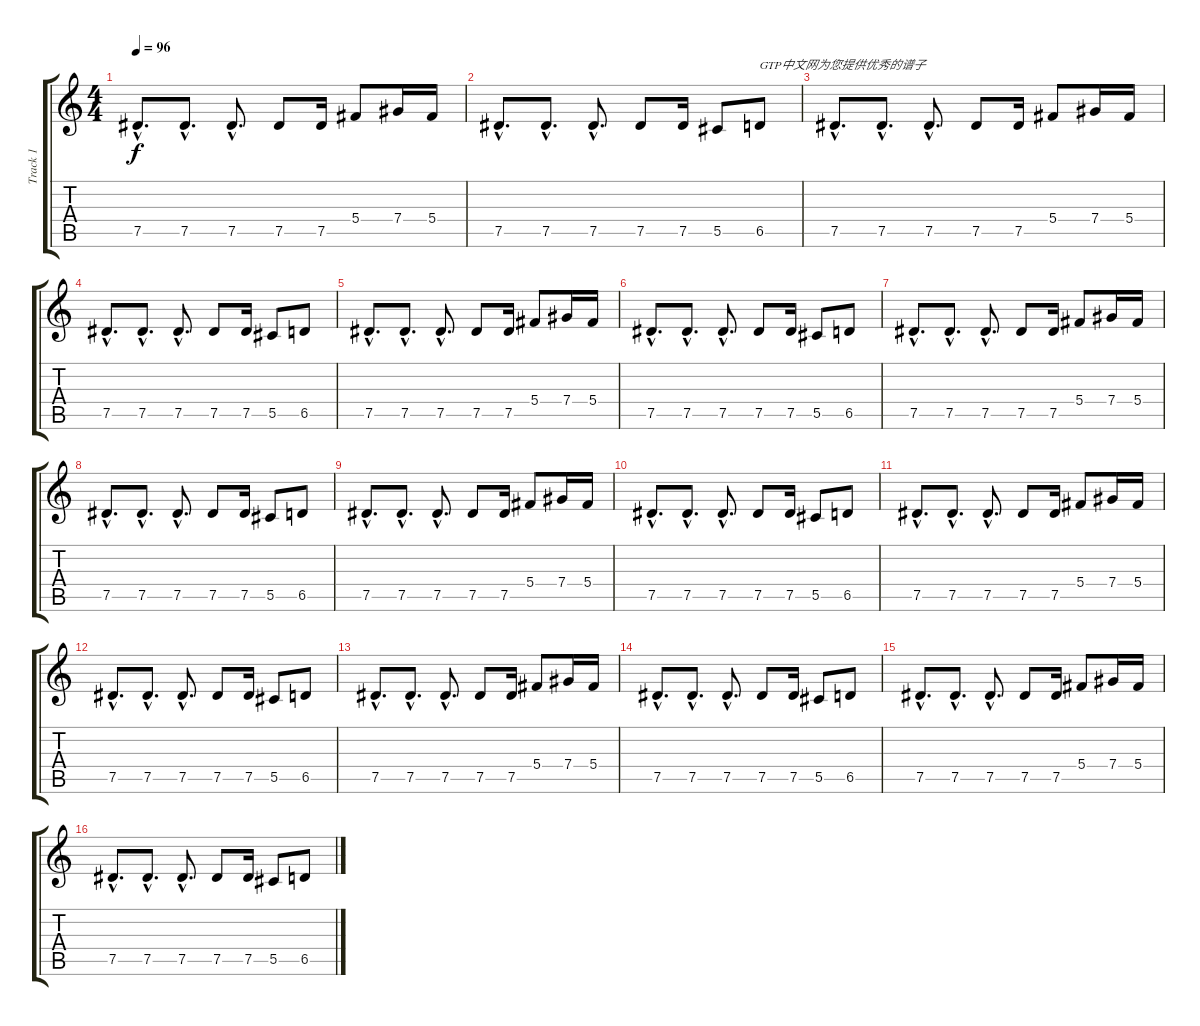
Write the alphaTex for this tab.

\track ("Track 1" "Track 1") {instrument electricguitarclean}
\staff {score tabs}
\tuning (Eb4 Bb3 Gb3 Db3 Ab2 Db2) {hide}
\ts (4 4)
\tempo 96
\clef g2
\ks c
7.5{hac}.8{d dy f instrument electricguitarclean} 7.5{hac}.8{d} 7.5{hac}.8{d} 7.5.8 7.5.16 5.4.8 7.4.16 5.4.16 |
7.5{hac}.8{d} 7.5{hac}.8{d} 7.5{hac}.8{d} 7.5.8 7.5.16 5.5.8 6.5.8{txt "GTP中文网为您提供优秀的谱子"} |
7.5{hac}.8{d} 7.5{hac}.8{d} 7.5{hac}.8{d} 7.5.8 7.5.16 5.4.8 7.4.16 5.4.16 |
7.5{hac}.8{d} 7.5{hac}.8{d} 7.5{hac}.8{d} 7.5.8 7.5.16 5.5.8 6.5.8 |
7.5{hac}.8{d} 7.5{hac}.8{d} 7.5{hac}.8{d} 7.5.8 7.5.16 5.4.8 7.4.16 5.4.16 |
7.5{hac}.8{d} 7.5{hac}.8{d} 7.5{hac}.8{d} 7.5.8 7.5.16 5.5.8 6.5.8 |
7.5{hac}.8{d} 7.5{hac}.8{d} 7.5{hac}.8{d} 7.5.8 7.5.16 5.4.8 7.4.16 5.4.16 |
7.5{hac}.8{d} 7.5{hac}.8{d} 7.5{hac}.8{d} 7.5.8 7.5.16 5.5.8 6.5.8 |
7.5{hac}.8{d} 7.5{hac}.8{d} 7.5{hac}.8{d} 7.5.8 7.5.16 5.4.8 7.4.16 5.4.16 |
7.5{hac}.8{d} 7.5{hac}.8{d} 7.5{hac}.8{d} 7.5.8 7.5.16 5.5.8 6.5.8 |
7.5{hac}.8{d} 7.5{hac}.8{d} 7.5{hac}.8{d} 7.5.8 7.5.16 5.4.8 7.4.16 5.4.16 |
7.5{hac}.8{d} 7.5{hac}.8{d} 7.5{hac}.8{d} 7.5.8 7.5.16 5.5.8 6.5.8 |
7.5{hac}.8{d} 7.5{hac}.8{d} 7.5{hac}.8{d} 7.5.8 7.5.16 5.4.8 7.4.16 5.4.16 |
7.5{hac}.8{d} 7.5{hac}.8{d} 7.5{hac}.8{d} 7.5.8 7.5.16 5.5.8 6.5.8 |
7.5{hac}.8{d} 7.5{hac}.8{d} 7.5{hac}.8{d} 7.5.8 7.5.16 5.4.8 7.4.16 5.4.16 |
7.5{hac}.8{d} 7.5{hac}.8{d} 7.5{hac}.8{d} 7.5.8 7.5.16 5.5.8 6.5.8
